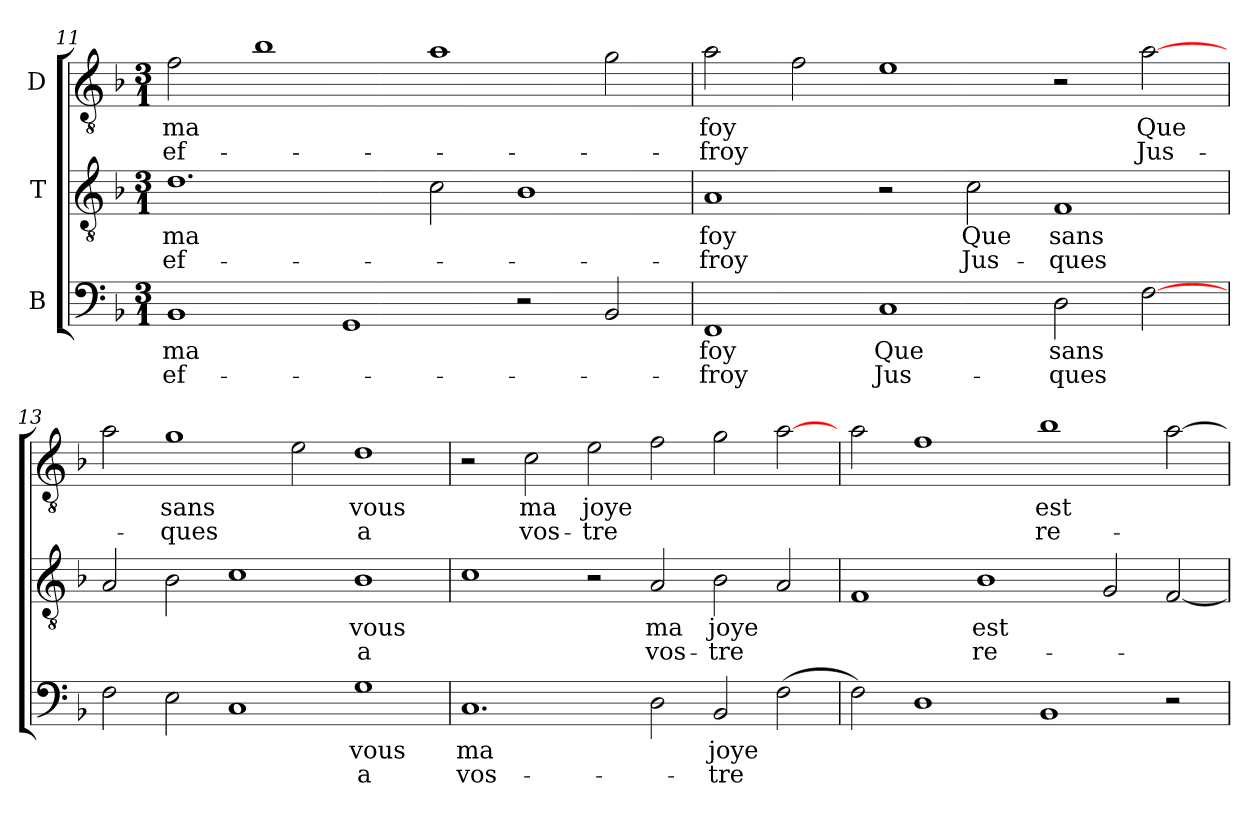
**kern	**text	**text	**kern	**text	**text	**kern	**text	**text
*part3	*part3	*part3	*part2	*part2	*part2	*part1	*part1	*part1
*staff3	*staff3	*staff3	*staff2	*staff2	*staff2	*staff1	*staff1	*staff1
*I"B	*	*	*I"T	*	*	*I"D	*	*
*clefF4	*	*	*clefGv2	*	*	*clefGv2	*	*
*	*	*	*ITrd7c12	*	*	*ITrd7c12	*	*
*k[b-]	*	*	*k[b-]	*	*	*k[b-]	*	*
*F:	*	*	*F:	*	*	*F:	*	*
*M3/1	*	*	*M3/1	*	*	*M3/1	*	*
=11	=11	=11	=11	=11	=11	=11	=11	=11
!	!LO:LY:b:color=#000000	!LO:LY:b:color=#000000	!	!	!	!	!	!
!	!	!	!	!LO:LY:b:color=#000000	!LO:LY:b:color=#000000	!	!	!
!	!	!	!	!	!	!	!LO:LY:b:color=#000000	!LO:LY:b:color=#000000
1BB-i/	ma	ef-	1.Di\	ma	ef-	2Fi\	ma	ef-
.	.	.	.	.	.	1B-i\	.	.
1GGi/	.	.	.	.	.	.	.	.
.	.	.	2Ci\	.	.	1Ai\	.	.
2r	.	.	1BB-i/	.	.	.	.	.
2BB-i/	.	.	.	.	.	2Gi\	.	.
=12	=12	=12	=12	=12	=12	=12	=12	=12
!	!LO:LY:b:color=#000000	!LO:LY:b:color=#000000	!	!	!	!	!	!
!	!	!	!	!LO:LY:b:color=#000000	!LO:LY:b:color=#000000	!	!	!
!	!	!	!	!	!	!	!LO:LY:b:color=#000000	!LO:LY:b:color=#000000
1FFi/	foy	-froy	1AAi/	foy	-froy	2Ai\	foy	-froy
.	.	.	.	.	.	2Fi\	.	.
!	!LO:LY:b:color=#000000	!LO:LY:b:color=#000000	!	!	!	!	!	!
1Ci/	Que	Jus-	2r	.	.	1Ei\	.	.
!	!	!	!	!LO:LY:b:color=#000000	!LO:LY:b:color=#000000	!	!	!
.	.	.	2Ci\	Que	Jus-	.	.	.
!	!LO:LY:b:color=#000000	!LO:LY:b:color=#000000	!	!	!	!	!	!
!	!	!	!	!LO:LY:b:color=#000000	!LO:LY:b:color=#000000	!	!	!
2Di\	sans	-ques	1FFi/	sans	-ques	2r	.	.
!	!	!	!	!	!	!	!LO:LY:b:color=#000000	!LO:LY:b:color=#000000
[2Fi\	.	.	.	.	.	[2Ai\	Que	Jus-
!!LO:LB:g=z
=13	=13	=13	=13	=13	=13	=13	=13	=13
2Fi\	.	.	2AAi/	.	.	2Ai\	.	.
!	!	!	!	!	!	!	!LO:LY:b:color=#000000	!LO:LY:b:color=#000000
2Ei\	.	.	2BB-i\	.	.	1Gi\	sans	-ques
1Ci/	.	.	1Ci\	.	.	.	.	.
.	.	.	.	.	.	2Ei\	.	.
!	!LO:LY:b:color=#000000	!LO:LY:b:color=#000000	!	!	!	!	!	!
!	!	!	!	!LO:LY:b:color=#000000	!LO:LY:b:color=#000000	!	!	!
!	!	!	!	!	!	!	!LO:LY:b:color=#000000	!LO:LY:b:color=#000000
1Gi\	vous	a	1BB-i/	vous	a	1Di\	vous	a
=14	=14	=14	=14	=14	=14	=14	=14	=14
!	!LO:LY:b:color=#000000	!LO:LY:b:color=#000000	!	!	!	!	!	!
1.Ci/	ma	vos-	1Ci\	.	.	2r	.	.
!	!	!	!	!	!	!	!LO:LY:b:color=#000000	!LO:LY:b:color=#000000
.	.	.	.	.	.	2Ci\	ma	vos-
!	!	!	!	!	!	!	!LO:LY:b:color=#000000	!LO:LY:b:color=#000000
.	.	.	2r	.	.	2Ei\	joye	-tre
!	!	!	!	!LO:LY:b:color=#000000	!LO:LY:b:color=#000000	!	!	!
2Di\	.	.	2AAi/	ma	vos-	2Fi\	.	.
!	!LO:LY:b:color=#000000	!LO:LY:b:color=#000000	!	!	!	!	!	!
!	!	!	!	!LO:LY:b:color=#000000	!LO:LY:b:color=#000000	!	!	!
2BB-i/	joye	-tre	2BB-i\	joye	-tre	2Gi\	.	.
(2Fi\	.	.	2AAi/	.	.	[2Ai\	.	.
=15	=15	=15	=15	=15	=15	=15	=15	=15
2Fi\)	.	.	1FFi/	.	.	2Ai\	.	.
1Di/	.	.	.	.	.	1Fi\	.	.
!	!	!	!	!LO:LY:b:color=#000000	!LO:LY:b:color=#000000	!	!	!
.	.	.	1BB-i/	est	re-	.	.	.
!	!	!	!	!	!	!	!LO:LY:b:color=#000000	!LO:LY:b:color=#000000
1BB-i/	.	.	.	.	.	1B-i\	est	re-
.	.	.	2GGi/	.	.	.	.	.
2r	.	.	[2FFi/	.	.	[2Ai\	.	.
=	=	=	=	=	=	=	=	=
*-	*-	*-	*-	*-	*-	*-	*-	*-
